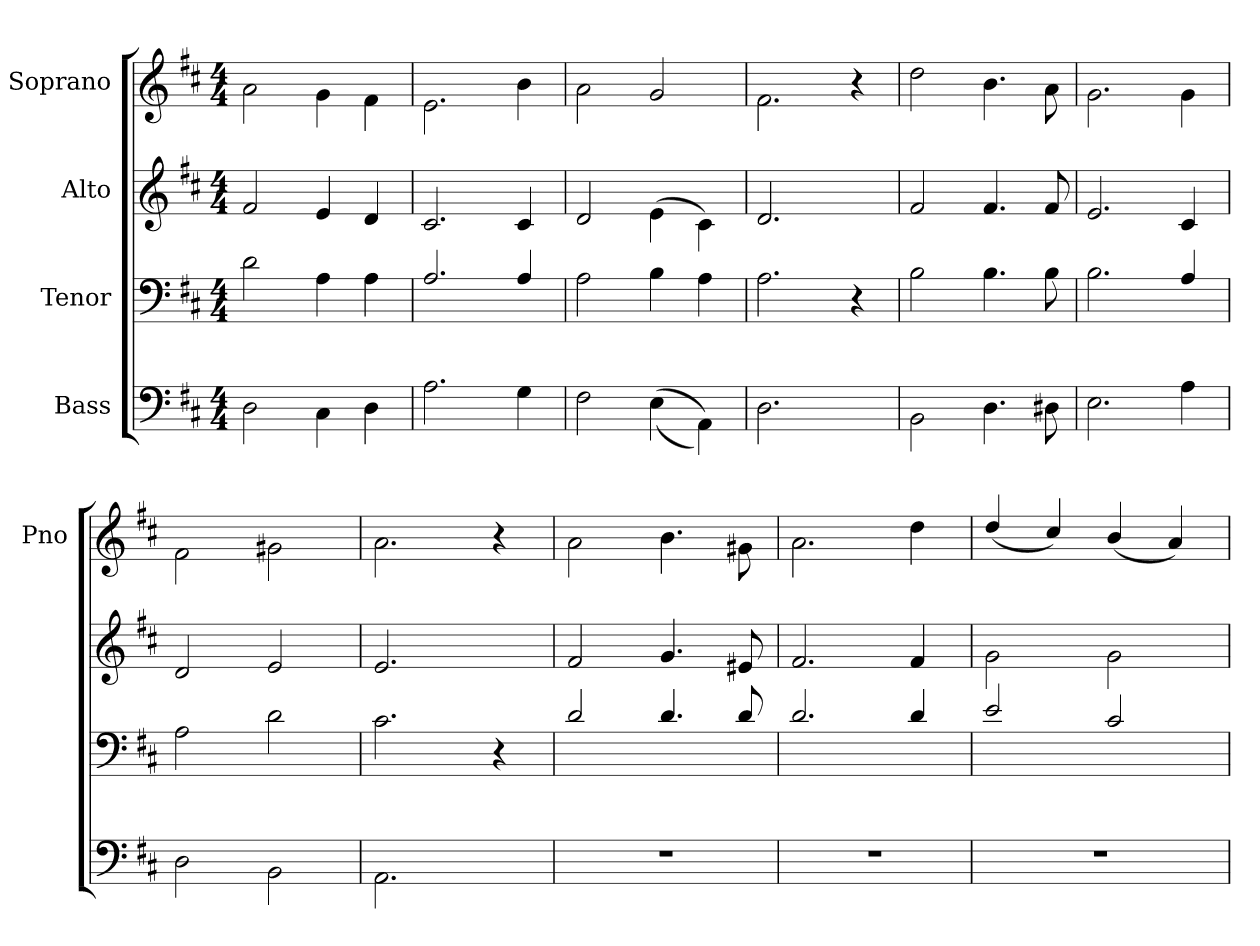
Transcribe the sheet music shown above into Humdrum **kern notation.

**kern	**kern	**kern	**kern
*part4	*part3	*part2	*part1
*staff4	*staff3	*staff2	*staff1
*I"Bass	*I"Tenor	*I"Alto	*I"Soprano
*	*	*	*I'Pno
*clefF4	*clefF4	*clefG2	*clefG2
*k[f#c#]	*k[f#c#]	*k[f#c#]	*k[f#c#]
*D:	*D:	*D:	*D:
*M4/4	*M4/4	*M4/4	*M4/4
=	=	=	=
2D\	2d\	2f#/	2a\
4C#\	4A\	4e/	4g\
4D\	4A\	4d/	4f#\
=	=	=	=
2.A\	2.A/	2.c#/	2.e\
4G\	4A/	4c#/	4b\
=	=	=	=
2F#\	2A\	2d/	2a\
(>(>4E\	4B\	(<4e\	2g/
4AA\))	4A\	4c#\)	.
=	=	=	=
2.D\	2.A\	2.d/	2.f#\
4ryy	4r	4ryy	4r
=	=	=	=
2BB\	2B\	2f#/	2dd\
4.D\	4.B\	4.f#/	4.b\
8D#X\	8B\	8f#/	8a\
=	=	=	=
2.E\	2.B\	2.e/	2.g\
4A\	4A/	4c#/	4g\
=	=	=	=
2D\	2A\	2d/	2f#\
2BB\	2d\	2e/	2g#X\
=	=	=	=
2.AA\	2.c#\	2.e/	2.a\
4ryy	4r	4ryy	4r
=	=	=	=
1r	2d/	2f#/	2a\
.	4.d/	4.g/	4.b\
.	8d/	8e#X/	8g#X\
=	=	=	=
1r	2.d/	2.f#/	2.a\
.	4d/	4f#/	4dd\
=	=	=	=
1r	2e/	2g\	(>4dd/
.	.	.	4cc#/)
.	2c#/	2g\	(>4b/
.	.	.	4a/)
=	=	=	=
*-	*-	*-	*-
